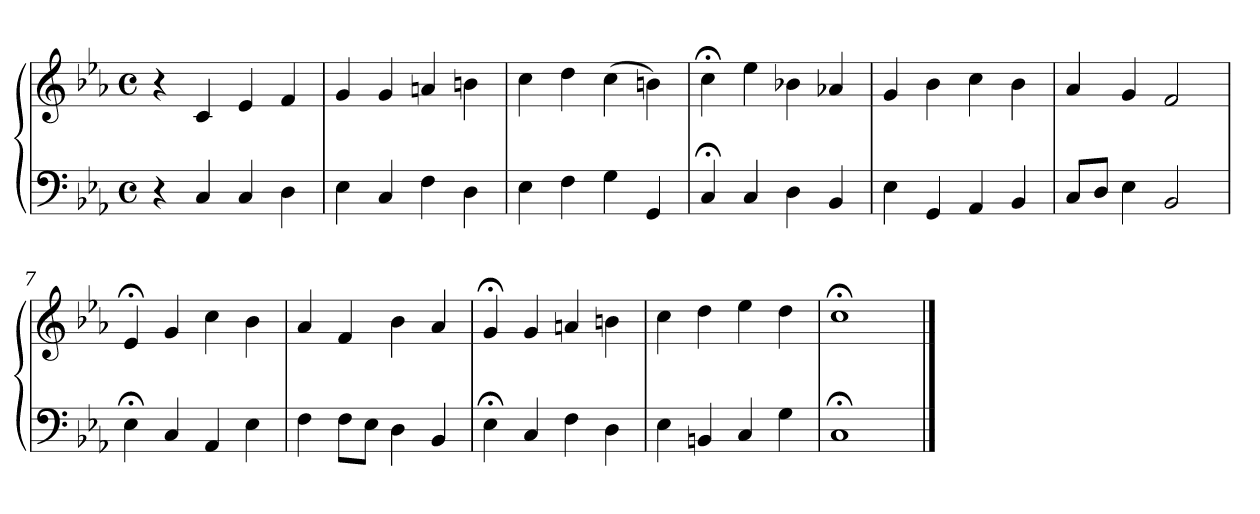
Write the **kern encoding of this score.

**kern	**kern
*part1	*part1
*staff2	*staff1
*clefF4	*clefG2
*k[b-e-a-]	*k[b-e-a-]
*M4/4	*M4/4
*met(c)	*met(c)
=1	=1
4r	4r
4C	4c
4C	4e-
4D	4f
=2	=2
4E-	4g
4C	4g
4F	4an
4D	4bn
=3	=3
4E-	4cc
4F	4dd
4G	(4cc
4GG	4bn)
=4	=4
4C;<	4cc;<
4C	4ee-
4D	4b-X
4BB-	4a-X
=5	=5
4E-	4g
4GG	4b-
4AA-	4cc
4BB-	4b-
=6	=6
8CL	4a-
8DJ	.
4E-	4g
2BB-	2f
=7	=7
4E-;<	4e-;<
4C	4g
4AA-	4cc
4E-	4b-
!!LO:LB:g=z
=8	=8
4F	4a-
8FL	4f
8E-J	.
4D	4b-
4BB-	4a-
=9	=9
4E-;<	4g;<
4C	4g
4F	4an
4D	4bn
=10	=10
4E-	4cc
4BBn	4dd
4C	4ee-
4G	4dd
=11	=11
1C;<	1cc;<
==	==
*-	*-
